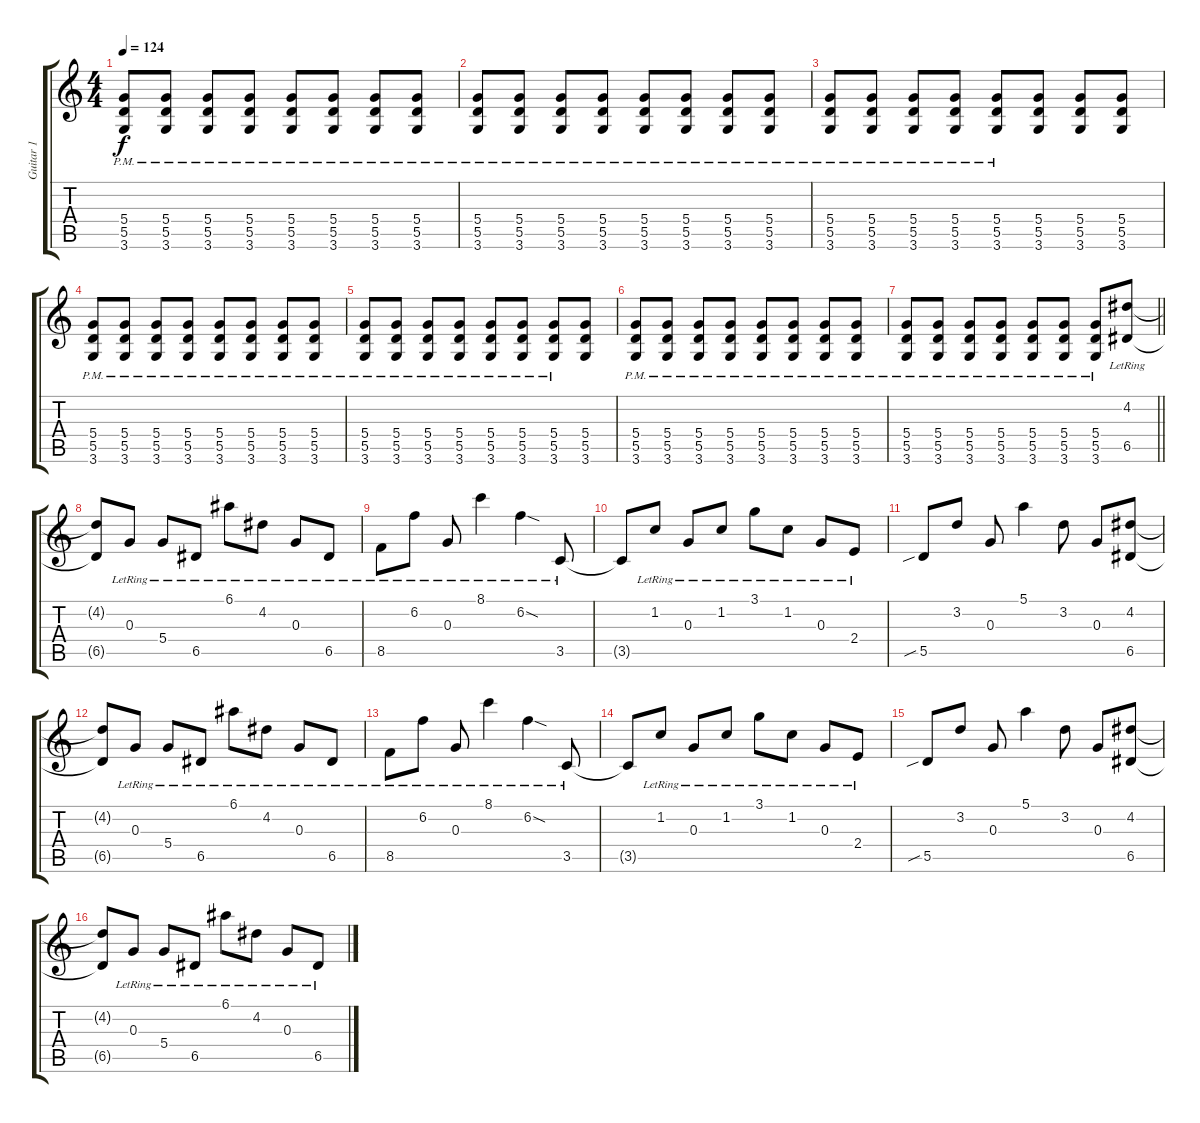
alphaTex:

\track ("Guitar 1" "Guitar 1") {instrument acousticguitarsteel}
\staff {score tabs}
\tuning (E4 B3 G3 D3 A2 E2) {hide}
\ts (4 4)
\tempo 124
\clef g2
\ks c
(5.4{pm} 5.5{pm} 3.6{pm}).8{dy f} (5.4{pm} 5.5{pm} 3.6{pm}).8 (5.4{pm} 5.5{pm} 3.6{pm}).8 (5.4{pm} 5.5{pm} 3.6{pm}).8 (5.4{pm} 5.5{pm} 3.6{pm}).8 (5.4{pm} 5.5{pm} 3.6{pm}).8 (5.4{pm} 5.5{pm} 3.6{pm}).8 (5.4{pm} 5.5{pm} 3.6{pm}).8 |
(5.4{pm} 5.5{pm} 3.6{pm}).8 (5.4{pm} 5.5{pm} 3.6{pm}).8 (5.4{pm} 5.5{pm} 3.6{pm}).8 (5.4{pm} 5.5{pm} 3.6{pm}).8 (5.4{pm} 5.5{pm} 3.6{pm}).8 (5.4{pm} 5.5{pm} 3.6{pm}).8 (5.4{pm} 5.5{pm} 3.6{pm}).8 (5.4{pm} 5.5{pm} 3.6{pm}).8 |
(5.4{pm} 5.5{pm} 3.6{pm}).8 (5.4{pm} 5.5{pm} 3.6{pm}).8 (5.4{pm} 5.5{pm} 3.6{pm}).8 (5.4{pm} 5.5{pm} 3.6{pm}).8 (5.4{pm} 5.5{pm} 3.6{pm}).8 (5.4 5.5 3.6).8 (5.4 5.5 3.6).8 (5.4 5.5 3.6).8 |
(5.4{pm} 5.5{pm} 3.6{pm}).8 (5.4{pm} 5.5{pm} 3.6{pm}).8 (5.4{pm} 5.5{pm} 3.6{pm}).8 (5.4{pm} 5.5{pm} 3.6{pm}).8 (5.4{pm} 5.5{pm} 3.6{pm}).8 (5.4{pm} 5.5{pm} 3.6{pm}).8 (5.4{pm} 5.5{pm} 3.6{pm}).8 (5.4{pm} 5.5{pm} 3.6{pm}).8 |
(5.4{pm} 5.5{pm} 3.6{pm}).8 (5.4{pm} 5.5{pm} 3.6{pm}).8 (5.4{pm} 5.5{pm} 3.6{pm}).8 (5.4{pm} 5.5{pm} 3.6{pm}).8 (5.4{pm} 5.5{pm} 3.6{pm}).8 (5.4{pm} 5.5{pm} 3.6{pm}).8 (5.4{pm} 5.5{pm} 3.6{pm}).8 (5.4 5.5 3.6).8 |
(5.4{pm} 5.5{pm} 3.6{pm}).8 (5.4{pm} 5.5{pm} 3.6{pm}).8 (5.4{pm} 5.5{pm} 3.6{pm}).8 (5.4{pm} 5.5{pm} 3.6{pm}).8 (5.4{pm} 5.5{pm} 3.6{pm}).8 (5.4{pm} 5.5{pm} 3.6{pm}).8 (5.4{pm} 5.5{pm} 3.6{pm}).8 (5.4{pm} 5.5{pm} 3.6{pm}).8 |
\barLineRight lightlight
(5.4{pm} 5.5{pm} 3.6{pm}).8 (5.4{pm} 5.5{pm} 3.6{pm}).8 (5.4{pm} 5.5{pm} 3.6{pm}).8 (5.4{pm} 5.5{pm} 3.6{pm}).8 (5.4{pm} 5.5{pm} 3.6{pm}).8 (5.4{pm} 5.5{pm} 3.6{pm}).8 (5.4{pm} 5.5{pm} 3.6{pm}).8 (4.2{lr} 6.5{lr}).8{instrument acousticguitarsteel} |
(4.2{t} 6.5{t}).8 0.3{lr}.8 5.4{lr}.8 6.5{lr}.8 6.1{lr}.8 4.2{lr}.8 0.3{lr}.8 6.5{lr}.8 |
8.5{lr}.8 6.2{lr}.8 0.3{lr}.8 8.1{lr}.4 6.2{sod lr}.4 3.5{lr}.8 |
3.5{t}.8 1.2{lr}.8 0.3{lr}.8 1.2{lr}.8 3.1{lr}.8 1.2{lr}.8 0.3{lr}.8 2.4{lr}.8 |
5.5{sib}.8 3.2.8 0.3.8 5.1.4 3.2.8 0.3.8 (4.2 6.5).8 |
(4.2{t} 6.5{t}).8 0.3{lr}.8 5.4{lr}.8 6.5{lr}.8 6.1{lr}.8 4.2{lr}.8 0.3{lr}.8 6.5{lr}.8 |
8.5{lr}.8 6.2{lr}.8 0.3{lr}.8 8.1{lr}.4 6.2{sod lr}.4 3.5{lr}.8 |
3.5{t}.8 1.2{lr}.8 0.3{lr}.8 1.2{lr}.8 3.1{lr}.8 1.2{lr}.8 0.3{lr}.8 2.4{lr}.8 |
5.5{sib}.8 3.2.8 0.3.8 5.1.4 3.2.8 0.3.8 (4.2 6.5).8 |
(4.2{t} 6.5{t}).8 0.3{lr}.8 5.4{lr}.8 6.5{lr}.8 6.1{lr}.8 4.2{lr}.8 0.3{lr}.8 6.5{lr}.8
